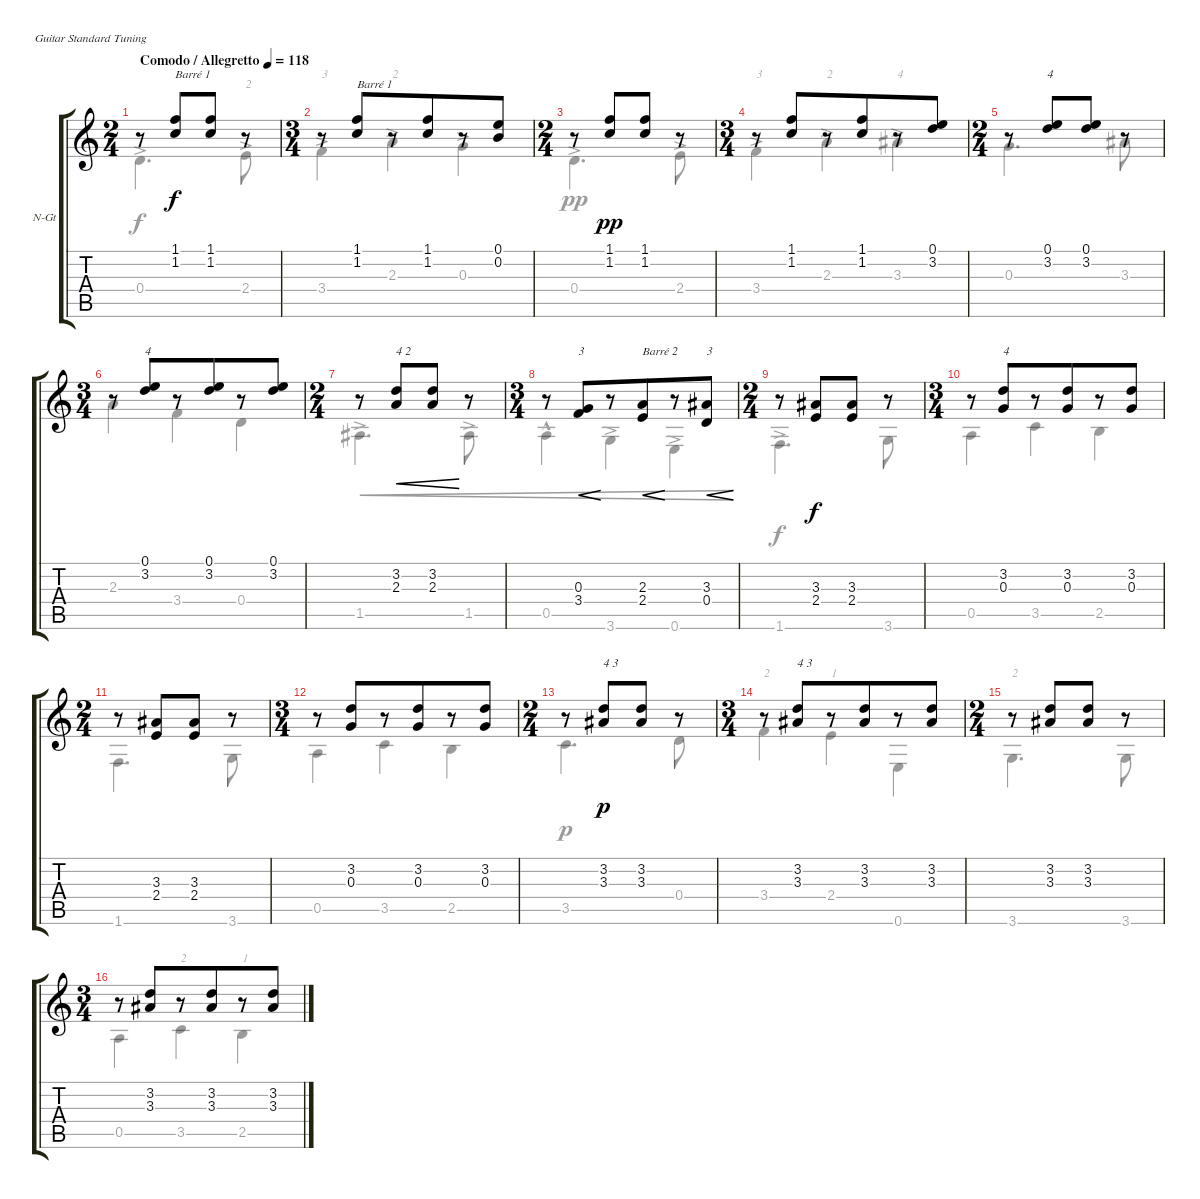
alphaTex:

\defaultSystemsLayout 4
\bracketExtendMode groupsimilarinstruments
\firstSystemTrackNameOrientation horizontal
\otherSystemsTrackNameOrientation horizontal
\track ("Nylon Guitar" "N-Gt") {instrument acousticguitarsteel}
\staff {score tabs}
\tuning (E4 B3 G3 D3 A2 E2)
\voice
\ts (2 4)
\beaming (8 4)
\tempo (118 "Comodo / Allegretto")
\clef g2
\ks c
r.8{dy f instrument acousticguitarsteel} (1.2 1.1).8{txt "Barré 1"} (1.2 1.1).8 r.8 |
\ts (3 4)
\beaming (8 6)
r.8 (1.1 1.2).8{txt "Barré 1"} r.8 (1.2 1.1).8 r.8 (0.1 0.2).8 |
\ts (2 4)
\beaming (8 4)
r.8 (1.2 1.1).8{dy pp} (1.2 1.1).8 r.8 |
\ts (3 4)
\beaming (8 6)
r.8 (1.1 1.2).8 r.8 (1.1 1.2).8 r.8 (0.1 3.2).8 |
\ts (2 4)
\beaming (8 4)
r.8 (3.2 0.1).8{txt "4"} (3.2 0.1).8 r.8 |
\ts (3 4)
\beaming (8 6)
r.8 (3.2 0.1).8{txt "4"} r.8 (3.2 0.1).8 r.8 (3.2 0.1).8 |
\ts (2 4)
\beaming (8 4)
r.8 (2.3 3.2).8{txt "4 2" cre} (2.3 3.2).8{cre} r.8 |
\ts (3 4)
\beaming (8 6)
r.8 (3.4 0.3).8{txt "3" cre} r.8 (2.4 2.3).8{txt "Barré 2" cre} r.8 (0.4 3.3).8{txt "3" cre} |
\ts (2 4)
\beaming (8 4)
r.8 (3.3 2.4).8{dy f} (3.3 2.4).8 r.8 |
\ts (3 4)
\beaming (8 6)
r.8 (0.3 3.2).8{txt "4"} r.8 (0.3 3.2).8 r.8 (0.3 3.2).8 |
\ts (2 4)
\beaming (8 4)
r.8 (3.3 2.4).8 (3.3 2.4).8 r.8 |
\ts (3 4)
\beaming (8 6)
r.8 (0.3 3.2).8 r.8 (0.3 3.2).8 r.8 (0.3 3.2).8 |
\ts (2 4)
\beaming (8 4)
r.8 (3.3 3.2).8{txt "4 3" dy p} (3.3 3.2).8 r.8 |
\ts (3 4)
\beaming (8 6)
r.8 (3.3 3.2).8{txt "4 3"} r.8 (3.3 3.2).8 r.8 (3.2 3.3).8 |
\ts (2 4)
\beaming (8 4)
r.8 (3.3 3.2).8 (3.3 3.2).8 r.8 |
\ts (3 4)
\beaming (8 6)
r.8 (3.3 3.2).8 r.8 (3.3 3.2).8 r.8 (3.2 3.3).8
\voice
\clef g2
\ottava regular
\simile none
\ks c
0.4{ac}.4{d dy f} 2.4{ac}.8{txt "2"} |
3.4{ac}.4{txt "3"} 2.3{ac}.4{txt "2"} 0.3{ac}.4 |
0.4{ac}.4{d dy pp} 2.4{ac}.8 |
3.4{ac}.4{txt "3"} 2.3{ac}.4{txt "2"} 3.3{ac}.4{txt "4"} |
0.3.4{d} 3.3.8 |
2.3.4 3.4.4 0.4.4 |
1.5{ac}.4{d cre} 1.5{ac}.8{cre} |
0.5{hac}.4{cre} 3.6{ac}.4{cre} 0.6{ac}.4{cre} |
1.6{ac}.4{d dy f} 3.6.8 |
0.5.4 3.5.4 2.5.4 |
1.6.4{d} 3.6.8 |
0.5.4 3.5.4 2.5.4 |
3.5.4{d dy p} 0.4.8 |
3.4.4{txt "2"} 2.4.4{txt "1"} 0.6.4 |
3.6.4{d txt "2"} 3.6.8 |
0.5.4 3.5.4{txt "2"} 2.5.4{txt "1"}
